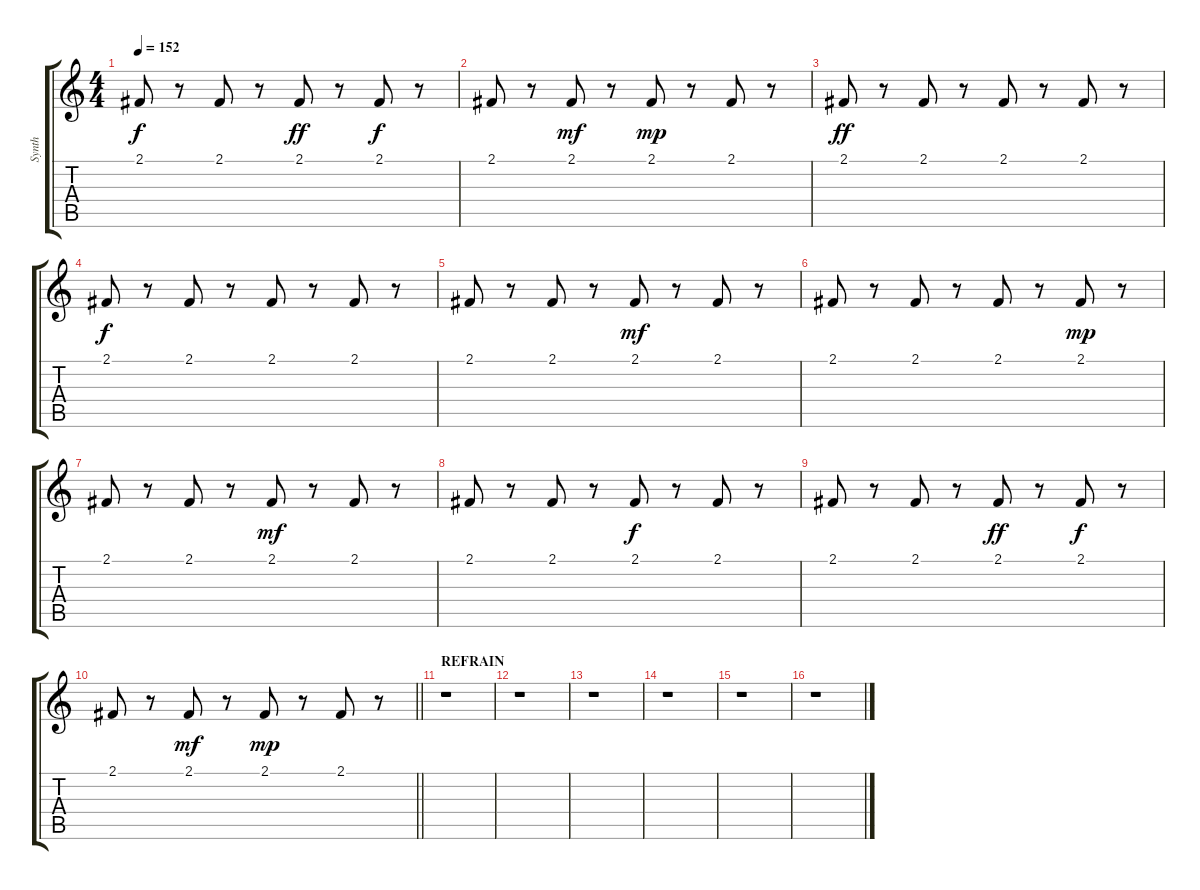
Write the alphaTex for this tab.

\track ("Synth" "Synth") {instrument choiraahs}
\staff {score tabs}
\tuning (E4 B3 G3 D3 A2 E2) {hide}
\ts (4 4)
\tempo 152
\clef g2
\ks c
2.1.8{dy f} r.8 2.1.8 r.8 2.1.8{dy ff} r.8 2.1.8{dy f} r.8 |
2.1.8 r.8 2.1.8{dy mf} r.8 2.1.8{dy mp} r.8 2.1.8 r.8 |
2.1.8{dy ff} r.8 2.1.8 r.8 2.1.8 r.8 2.1.8 r.8 |
2.1.8{dy f} r.8 2.1.8 r.8 2.1.8 r.8 2.1.8 r.8 |
2.1.8 r.8 2.1.8 r.8 2.1.8{dy mf} r.8 2.1.8 r.8 |
2.1.8 r.8 2.1.8 r.8 2.1.8 r.8 2.1.8{dy mp} r.8 |
2.1.8 r.8 2.1.8 r.8 2.1.8{dy mf} r.8 2.1.8 r.8 |
2.1.8 r.8 2.1.8 r.8 2.1.8{dy f} r.8 2.1.8 r.8 |
2.1.8 r.8 2.1.8 r.8 2.1.8{dy ff} r.8 2.1.8{dy f} r.8 |
\barLineRight lightlight
2.1.8 r.8 2.1.8{dy mf} r.8 2.1.8{dy mp} r.8 2.1.8 r.8 |
\section ("" "REFRAIN")
r.1 |
r.1 |
r.1 |
r.1 |
r.1 |
r.1
